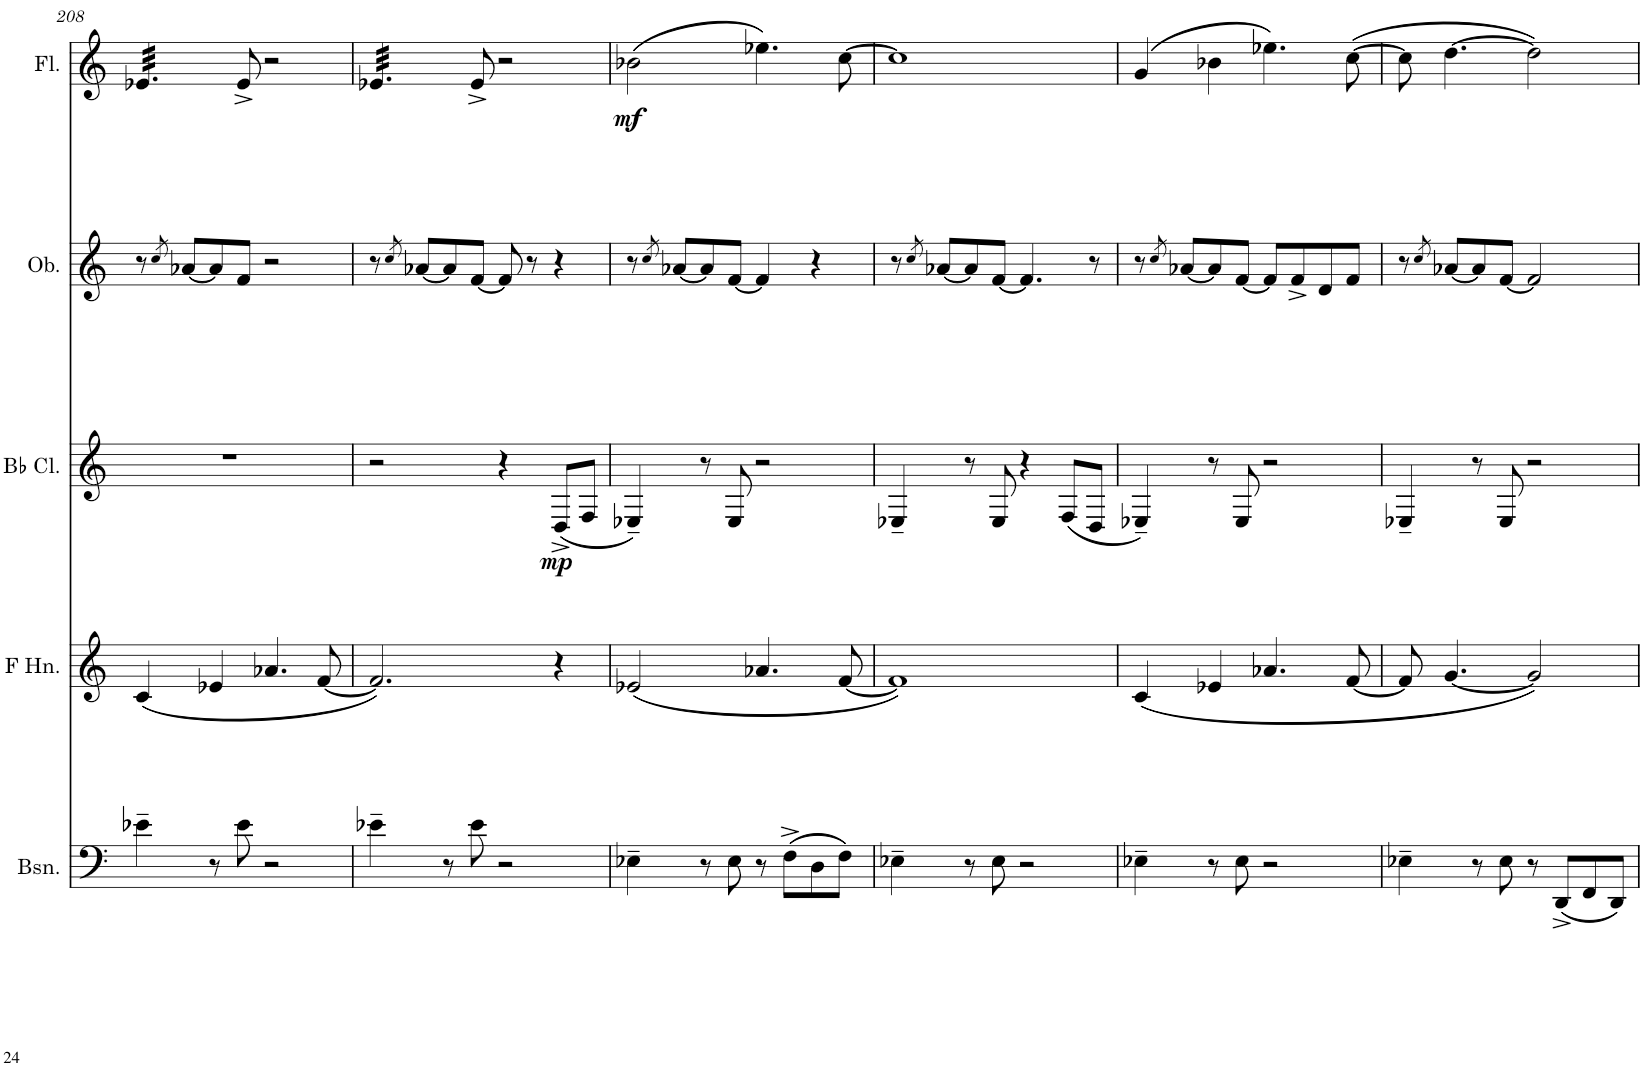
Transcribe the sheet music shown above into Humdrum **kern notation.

**kern	**kern	**kern	**dynam	**kern	**kern	**dynam
*part5	*part4	*part3	*part3	*part2	*part1	*part1
*staff5	*staff4	*staff3	*staff3	*staff2	*staff1	*staff1
*I"Bassoon	*I"Horn in F	*I"Bb Clarinet	*	*I"English Horn	*I"Flute	*
*I'Bsn.	*	*I'Bb Cl.	*	*I'E. Hn.	*I'Fl.	*
!!LO:PB:g=z
*clefF4	*clefG2	*clefG2	*	*clefG2	*clefG2	*
*	*ITrd4c7	*ITrd1c2	*	*ITrd4c7	*	*
*k[]	*k[]	*k[]	*	*k[]	*k[]	*
*M4/4	*M4/4	*M4/4	*	*M4/4	*M4/4	*
=208	=208	=208	=208	=208	=208	=208
*	*	*	*	*	*tremolo	*
4e-X~\	(4c/	1r	.	8r	32e-X/LLL	.
.	.	.	.	.	32e-X/	.
.	.	.	.	.	32e-X/	.
.	.	.	.	.	32e-X/	.
.	.	.	.	8qcc/	.	.
.	.	.	.	[8a-X/L	32e-X/	.
.	.	.	.	.	32e-X/	.
.	.	.	.	.	32e-X/	.
.	.	.	.	.	32e-X/	.
8r	4e-X/	.	.	8a-/]	32e-X/	.
.	.	.	.	.	32e-X/	.
.	.	.	.	.	32e-X/	.
.	.	.	.	.	32e-X/JJJ	.
*	*	*	*	*	*Xtremolo	*
8e-\	.	.	.	8f/J	8e-^/	.
2r	4.a-X/	.	.	2r	2r	.
.	[8f/	.	.	.	.	.
=209	=209	=209	=209	=209	=209	=209
*	*	*	*	*	*tremolo	*
4e-X~\	2.f/])	2r	.	8r	32e-X/LLL	.
.	.	.	.	.	32e-X/	.
.	.	.	.	.	32e-X/	.
.	.	.	.	.	32e-X/	.
.	.	.	.	8qcc/	.	.
.	.	.	.	[8a-X/L	32e-X/	.
.	.	.	.	.	32e-X/	.
.	.	.	.	.	32e-X/	.
.	.	.	.	.	32e-X/	.
8r	.	.	.	8a-/]	32e-X/	.
.	.	.	.	.	32e-X/	.
.	.	.	.	.	32e-X/	.
.	.	.	.	.	32e-X/JJJ	.
*	*	*	*	*	*Xtremolo	*
8e-\	.	.	.	[8f/J	8e-^/	.
2r	.	4r	.	8f/]	2r	.
.	.	.	.	8r	.	.
!	!	!	!LO:DY:b	!	!	!
.	4r	(8D^/L	mp	4r	.	.
.	.	8F/J	.	.	.	.
=210	=210	=210	=210	=210	=210	=210
!	!	!	!	!	!	!LO:DY:b
4E-X~\	(2e-X/	4E-X~/)	.	8r	(2b-X\	mf
.	.	.	.	8qcc/	.	.
.	.	.	.	[8a-X/L	.	.
8r	.	8r	.	8a-/]	.	.
8E-\	.	8E-/	.	[8f/J	.	.
8r	4.a-X/	2r	.	4f/]	4.ee-X\)	.
(8F^\L	.	.	.	.	.	.
8D\	.	.	.	4r	.	.
8F\J)	[8f/	.	.	.	[8cc\	.
=211	=211	=211	=211	=211	=211	=211
4E-X~\	1f])	4E-X~/	.	8r	1cc]	.
.	.	.	.	8qcc/	.	.
.	.	.	.	[8a-X/L	.	.
8r	.	8r	.	8a-/]	.	.
8E-\	.	8E-/	.	[8f/J	.	.
2r	.	4r	.	4.f/]	.	.
.	.	(8F/L	.	.	.	.
.	.	8D/J	.	8r	.	.
=212	=212	=212	=212	=212	=212	=212
4E-X~\	(4c/	4E-X~/)	.	8r	(4g/	.
.	.	.	.	8qcc/	.	.
.	.	.	.	[8a-X/L	.	.
8r	4e-X/	8r	.	8a-/]	4b-X\	.
8E-\	.	8E-/	.	[8f/J	.	.
2r	4.a-X/	2r	.	8f/L]	4.ee-X\)	.
.	.	.	.	8f^/	.	.
.	.	.	.	8d/	.	.
.	[8f/	.	.	8f/J	([8cc\	.
=213	=213	=213	=213	=213	=213	=213
4E-X~\	8f/]	4E-X~/	.	8r	8cc\]	.
.	.	.	.	8qcc/	.	.
.	[4.g/	.	.	[8a-X/L	[4.dd\	.
8r	.	8r	.	8a-/]	.	.
8E-\	.	8E-/	.	[8f/J	.	.
8r	2g/])	2r	.	2f/]	2dd\])	.
(8DD^/L	.	.	.	.	.	.
8FF/	.	.	.	.	.	.
8DD/J)	.	.	.	.	.	.
=	=	=	=	=	=	=
*-	*-	*-	*-	*-	*-	*-
